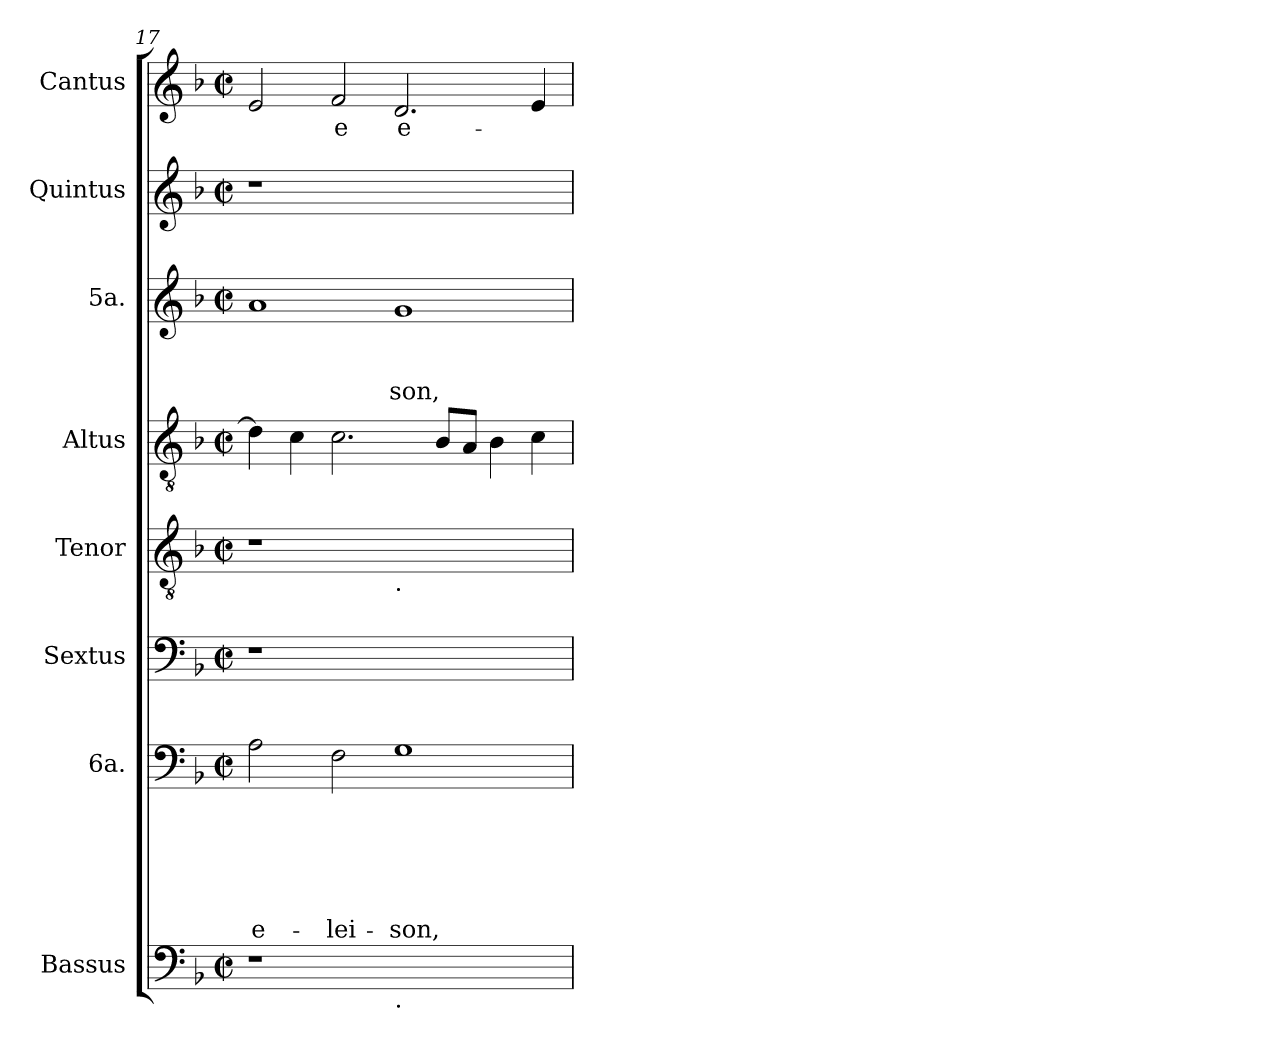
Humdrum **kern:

**kern	**kern	**text	**text	**text	**text	**text	**text	**kern	**kern	**kern	**kern	**text	**text	**text	**kern	**kern	**text
*part8	*part7	*part7	*part7	*part7	*part7	*part7	*part7	*part6	*part5	*part4	*part3	*part3	*part3	*part3	*part2	*part1	*part1
*staff8	*staff7	*staff7	*staff7	*staff7	*staff7	*staff7	*staff7	*staff6	*staff5	*staff4	*staff3	*staff3	*staff3	*staff3	*staff2	*staff1	*staff1
*I"Bassus	*I"6a.	*	*	*	*	*	*	*I"Sextus	*I"Tenor	*I"Altus	*I"5a.	*	*	*	*I"Quintus	*I"Cantus	*
*I'B.	*I'6a.	*	*	*	*	*	*	*	*I'T.	*I'A.	*I'5a.	*	*	*	*	*I'C.	*
!!LO:PB:g=z
*clefF4	*clefF4	*	*	*	*	*	*	*clefF4	*clefGv2	*clefGv2	*clefG2	*	*	*	*clefG2	*clefG2	*
*k[b-]	*k[b-]	*	*	*	*	*	*	*k[b-]	*k[b-]	*k[b-]	*k[b-]	*	*	*	*k[b-]	*k[b-]	*
*F:	*F:	*	*	*	*	*	*	*F:	*F:	*F:	*F:	*	*	*	*F:	*F:	*
*M2/2	*M2/2	*	*	*	*	*	*	*M2/2	*M2/2	*M2/2	*M2/2	*	*	*	*M2/2	*M2/2	*
*met(c|)	*met(c|)	*	*	*	*	*	*	*met(c|)	*met(c|)	*met(c|)	*met(c|)	*	*	*	*met(c|)	*met(c|)	*
=17	=17	=17	=17	=17	=17	=17	=17	=17	=17	=17	=17	=17	=17	=17	=17	=17	=17
!	!	!	!	!	!	!	!LO:LY:b	!	!	!	!	!	!	!	!	!	!
1r	2A\	.	.	.	.	.	e-	1r	1r	4d\]	1a	.	.	.	1r	2e/	.
.	.	.	.	.	.	.	.	.	.	4c\	.	.	.	.	.	.	.
!	!	!	!	!	!	!	!LO:LY:b	!	!	!	!	!	!	!	!	!	!LO:LY:b
.	2F\	.	.	.	.	.	-lei-	.	.	2.c\	.	.	.	.	.	2f/	-e
!	!	!	!	!	!	!	!	!	!LO:TX:b:t=.	!	!	!	!	!	!	!	!
!LO:TX:b:t=.	!	!	!	!	!	!	!	!	!	!	!	!	!	!	!	!	!
!	!	!	!	!	!	!	!LO:LY:b	!	!	!	!	!	!	!LO:LY:b	!	!	!LO:LY:b
1ryy	1G	.	.	.	.	.	-son,	1ryy	1ryy	.	1g	.	.	-son,	1ryy	2.d/	e-
.	.	.	.	.	.	.	.	.	.	8B-/L	.	.	.	.	.	.	.
.	.	.	.	.	.	.	.	.	.	8A/J	.	.	.	.	.	.	.
.	.	.	.	.	.	.	.	.	.	4B-\	.	.	.	.	.	.	.
.	.	.	.	.	.	.	.	.	.	4c\	.	.	.	.	.	4e/	.
=	=	=	=	=	=	=	=	=	=	=	=	=	=	=	=	=	=
*-	*-	*-	*-	*-	*-	*-	*-	*-	*-	*-	*-	*-	*-	*-	*-	*-	*-
